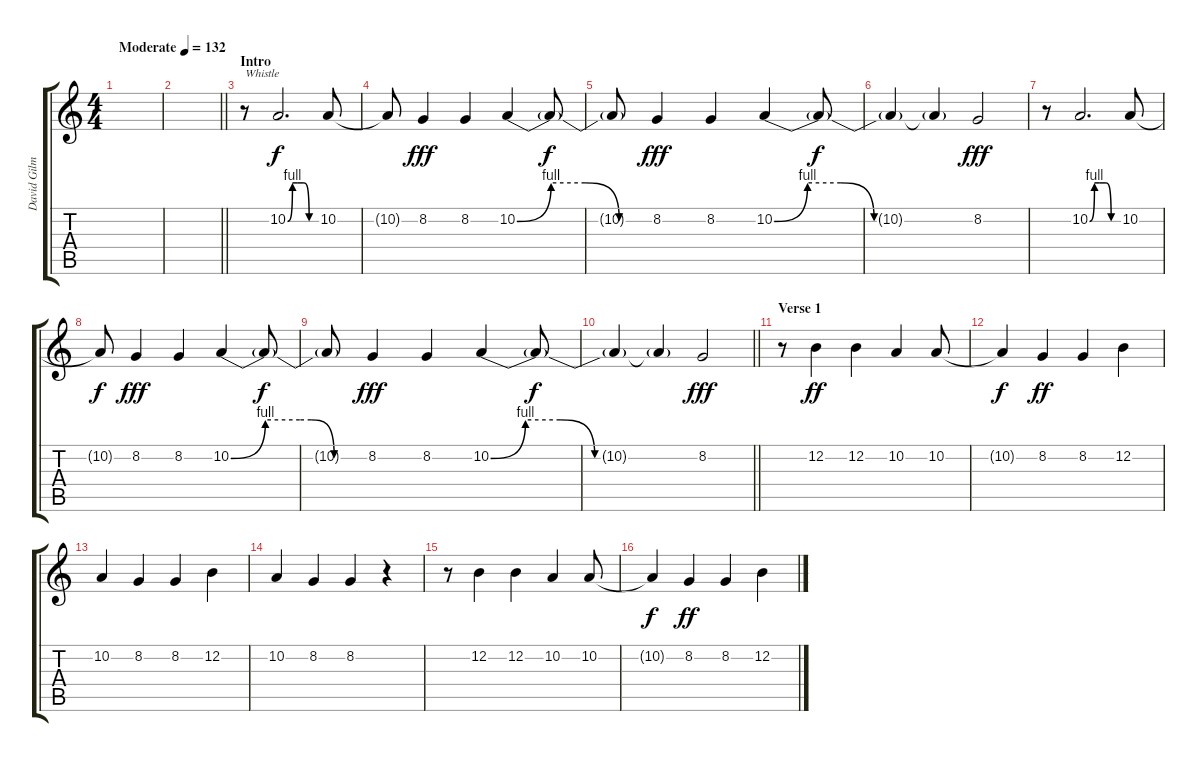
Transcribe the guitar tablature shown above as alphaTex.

\track ("David Gilmour - Voice" "David Gilm") {instrument synthvoice}
\staff {score tabs}
\tuning (E4 B3 G3 D3 A2 E2) {hide}
\ts (4 4)
\tempo (132 "Moderate")
\clef g2
\ks c
|
\barLineRight lightlight
|
\section ("" "Intro")
r.8{txt "Whistle" volume 6 instrument whistle} 10.2{be (custom 0 0 10 4 20 4 34 4 45 0 60 0)}.2{d} 10.2.8 |
10.2{t}.8{dy f} 8.2.4{dy fff} 8.2.4 10.2{be (custom 0 0 15 4 30 4 45 0 60 0)}.4 10.2{t}.8{dy f} |
10.2{t}.8 8.2.4{dy fff} 8.2.4 10.2{be (custom 0 0 10 4 20 4 30 0 60 0)}.4 10.2{t}.8{dy f} |
10.2{t}.4 10.2{t}.4 8.2.2{dy fff} |
r.8 10.2{be (custom 0 0 10 4 20 4 34 4 45 0 60 0)}.2{d} 10.2.8 |
10.2{t}.8{dy f} 8.2.4{dy fff} 8.2.4 10.2{be (custom 0 0 15 4 30 4 35 4 45 0 60 0)}.4 10.2{t}.8{dy f} |
10.2{t}.8 8.2.4{dy fff} 8.2.4 10.2{be (custom 0 0 10 4 20 4 30 0 60 0)}.4 10.2{t}.8{dy f} |
\barLineRight lightlight
10.2{t}.4 10.2{t}.4 8.2.2{dy fff} |
\section ("" "Verse 1")
r.8{volume 12 instrument synthvoice} 12.2.4{dy ff} 12.2.4 10.2.4 10.2.8 |
10.2{t}.4{dy f} 8.2.4{dy ff} 8.2.4 12.2.4 |
10.2.4 8.2.4 8.2.4 12.2.4 |
10.2.4 8.2.4 8.2.4 r.4 |
r.8 12.2.4 12.2.4 10.2.4 10.2.8 |
10.2{t}.4{dy f} 8.2.4{dy ff} 8.2.4 12.2.4
